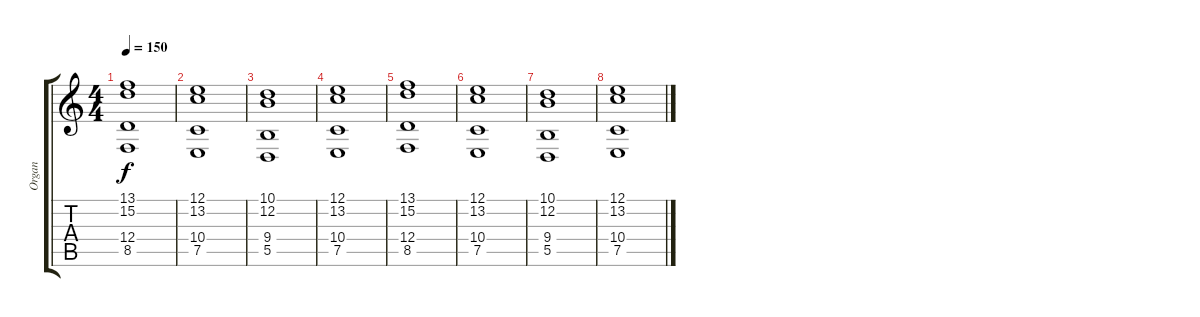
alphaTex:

\track ("Organ" "Organ") {instrument drawbarorgan}
\staff {score tabs}
\tuning (E4 B3 G3 D3 A2 E2) {hide}
\ts (4 4)
\tempo 150
\clef g2
\ks c
(13.1 15.2 12.4 8.5).1{dy f} |
(12.1 13.2 10.4 7.5).1 |
(10.1 12.2 9.4 5.5).1 |
(12.1 13.2 10.4 7.5).1 |
(13.1 15.2 12.4 8.5).1 |
(12.1 13.2 10.4 7.5).1 |
(10.1 12.2 9.4 5.5).1 |
(12.1 13.2 10.4 7.5).1
